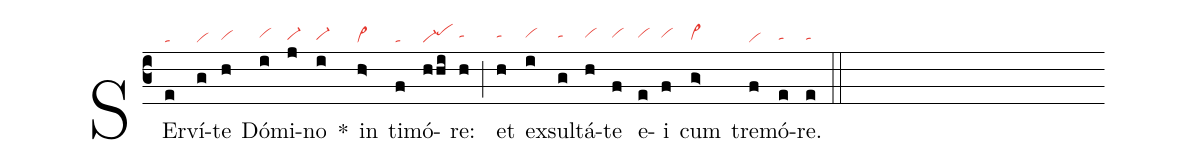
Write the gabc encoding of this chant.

nabc-lines:1;
%%
(c3)
SEr(e|ta)ví(g|vi)te(h|vihg) Dó(i|vihh)mi(j|vi-hg)no(i|vi-hg) *()
in(h>|vi>) ti(f|ta)mó(hhi|vi-pehi)re:(h|tahh) (;)
et(h|tahh) ex(i|vihh)sul(g|tahh)tá(h|vihh)te(f|vihh) e(e|vihh)i(f|vihh) cum(g>|vi>hg) tre(f|vi)mó(e|tahg)re.(e|tahg) (::)
